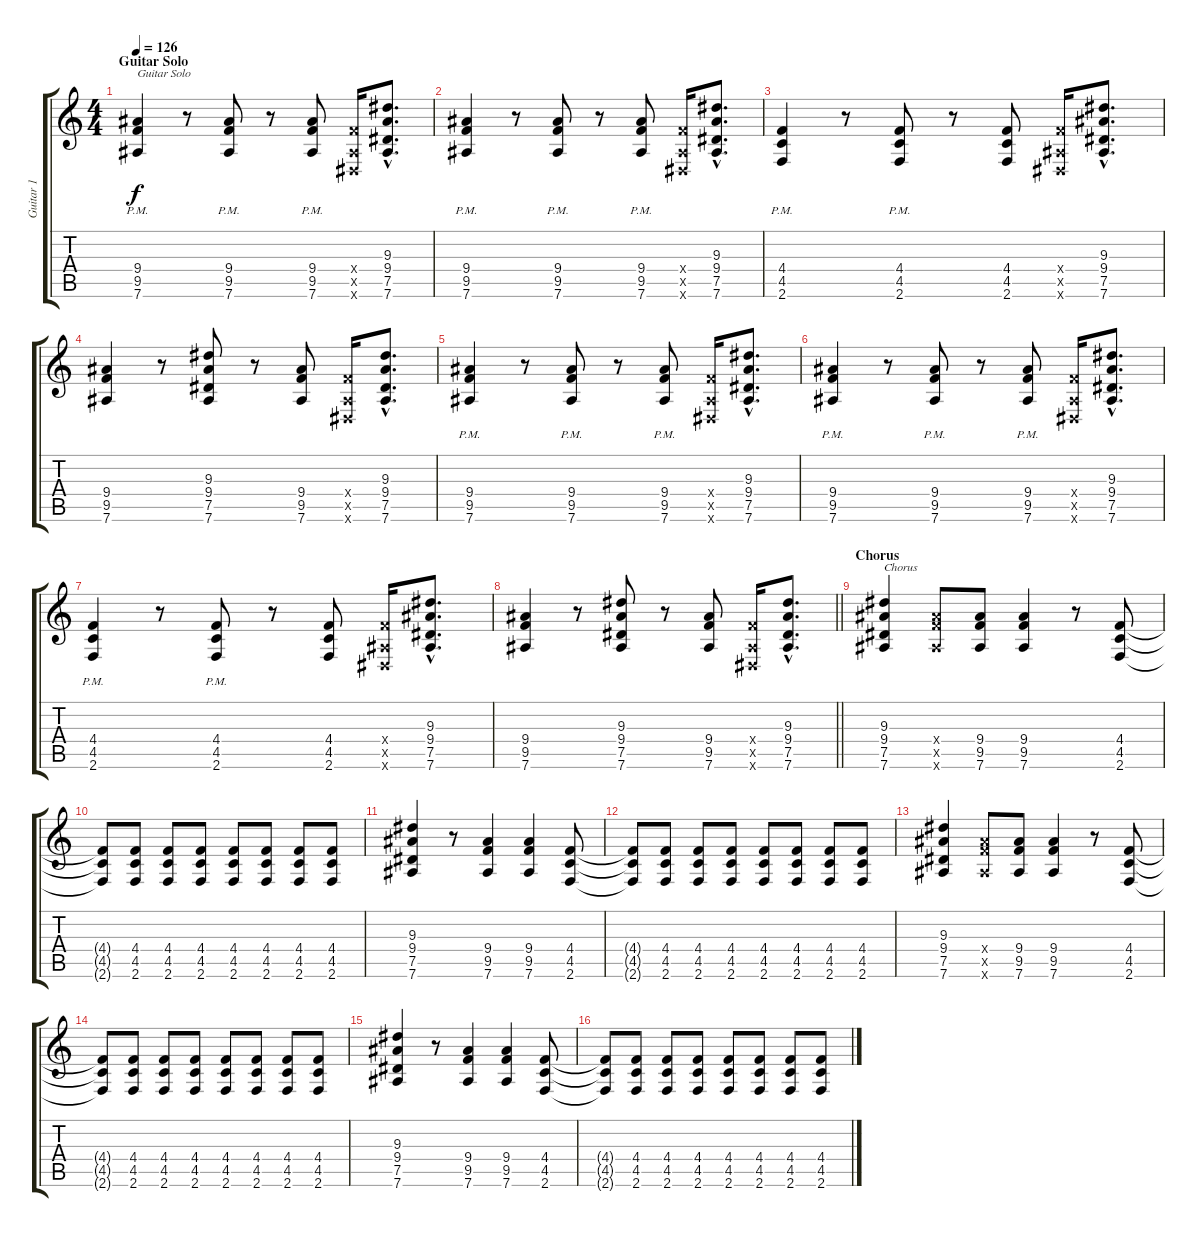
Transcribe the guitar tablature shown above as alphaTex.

\track ("Guitar 1" "Guitar 1") {instrument overdrivenguitar}
\staff {score tabs}
\tuning (Eb4 Bb3 Gb3 Db3 Ab2 Eb2) {hide}
\ts (4 4)
\section ("" "Guitar Solo")
\tempo 126
\clef g2
\ks c
(9.4{pm} 9.5{pm} 7.6{pm}).4{txt "Guitar Solo" dy f} r.8 (9.4{pm} 9.5{pm} 7.6{pm}).8 r.8 (9.4{pm} 9.5{pm} 7.6{pm}).8 (4.4{x} 2.5{x} 0.6{x}).16 (9.3{hac} 9.4{hac} 7.5{hac} 7.6{hac}).8{d} |
(9.4{pm} 9.5{pm} 7.6{pm}).4 r.8 (9.4{pm} 9.5{pm} 7.6{pm}).8 r.8 (9.4{pm} 9.5{pm} 7.6{pm}).8 (4.4{x} 2.5{x} 0.6{x}).16 (9.3{hac} 9.4{hac} 7.5{hac} 7.6{hac}).8{d} |
(4.4{pm} 4.5{pm} 2.6{pm}).4 r.8 (4.4{pm} 4.5{pm} 2.6{pm}).8 r.8 (4.4 4.5 2.6).8 (4.4{x} 2.5{x} 0.6{x}).16 (9.3{hac} 9.4{hac} 7.5{hac} 7.6{hac}).8{d} |
(9.4 9.5 7.6).4 r.8 (9.3 9.4 7.5 7.6).8 r.8 (9.4 9.5 7.6).8 (4.4{x} 2.5{x} 0.6{x}).16 (9.3{hac} 9.4{hac} 7.5{hac} 7.6{hac}).8{d} |
(9.4{pm} 9.5{pm} 7.6{pm}).4 r.8 (9.4{pm} 9.5{pm} 7.6{pm}).8 r.8 (9.4{pm} 9.5{pm} 7.6{pm}).8 (4.4{x} 2.5{x} 0.6{x}).16 (9.3{hac} 9.4{hac} 7.5{hac} 7.6{hac}).8{d} |
(9.4{pm} 9.5{pm} 7.6{pm}).4 r.8 (9.4{pm} 9.5{pm} 7.6{pm}).8 r.8 (9.4{pm} 9.5{pm} 7.6{pm}).8 (4.4{x} 2.5{x} 0.6{x}).16 (9.3{hac} 9.4{hac} 7.5{hac} 7.6{hac}).8{d} |
(4.4{pm} 4.5{pm} 2.6{pm}).4 r.8 (4.4{pm} 4.5{pm} 2.6{pm}).8 r.8 (4.4 4.5 2.6).8 (4.4{x} 2.5{x} 0.6{x}).16 (9.3{hac} 9.4{hac} 7.5{hac} 7.6{hac}).8{d} |
\barLineRight lightlight
(9.4 9.5 7.6).4 r.8 (9.3 9.4 7.5 7.6).8 r.8 (9.4 9.5 7.6).8 (4.4{x} 2.5{x} 0.6{x}).16 (9.3{hac} 9.4{hac} 7.5{hac} 7.6{hac}).8{d} |
\section ("" "Chorus")
(9.3 9.4 7.5 7.6).4{txt "Chorus"} (9.4{x} 9.5{x} 7.6{x}).8 (9.4 9.5 7.6).8 (9.4 9.5 7.6).4 r.8 (4.4 4.5 2.6).8 |
(4.4{t} 4.5{t} 2.6{t}).8 (4.4 4.5 2.6).8 (4.4 4.5 2.6).8 (4.4 4.5 2.6).8 (4.4 4.5 2.6).8 (4.4 4.5 2.6).8 (4.4 4.5 2.6).8 (4.4 4.5 2.6).8 |
(9.3 9.4 7.5 7.6).4 r.8 (9.4 9.5 7.6).4 (9.4 9.5 7.6).4 (4.4 4.5 2.6).8 |
(4.4{t} 4.5{t} 2.6{t}).8 (4.4 4.5 2.6).8 (4.4 4.5 2.6).8 (4.4 4.5 2.6).8 (4.4 4.5 2.6).8 (4.4 4.5 2.6).8 (4.4 4.5 2.6).8 (4.4 4.5 2.6).8 |
(9.3 9.4 7.5 7.6).4 (4.4{x} 2.5{x} 19.6{x}).8 (9.4 9.5 7.6).8 (9.4 9.5 7.6).4 r.8 (4.4 4.5 2.6).8 |
(4.4{t} 4.5{t} 2.6{t}).8 (4.4 4.5 2.6).8 (4.4 4.5 2.6).8 (4.4 4.5 2.6).8 (4.4 4.5 2.6).8 (4.4 4.5 2.6).8 (4.4 4.5 2.6).8 (4.4 4.5 2.6).8 |
(9.3 9.4 7.5 7.6).4 r.8 (9.4 9.5 7.6).4 (9.4 9.5 7.6).4 (4.4 4.5 2.6).8 |
(4.4{t} 4.5{t} 2.6{t}).8 (4.4 4.5 2.6).8 (4.4 4.5 2.6).8 (4.4 4.5 2.6).8 (4.4 4.5 2.6).8 (4.4 4.5 2.6).8 (4.4 4.5 2.6).8 (4.4 4.5 2.6).8
